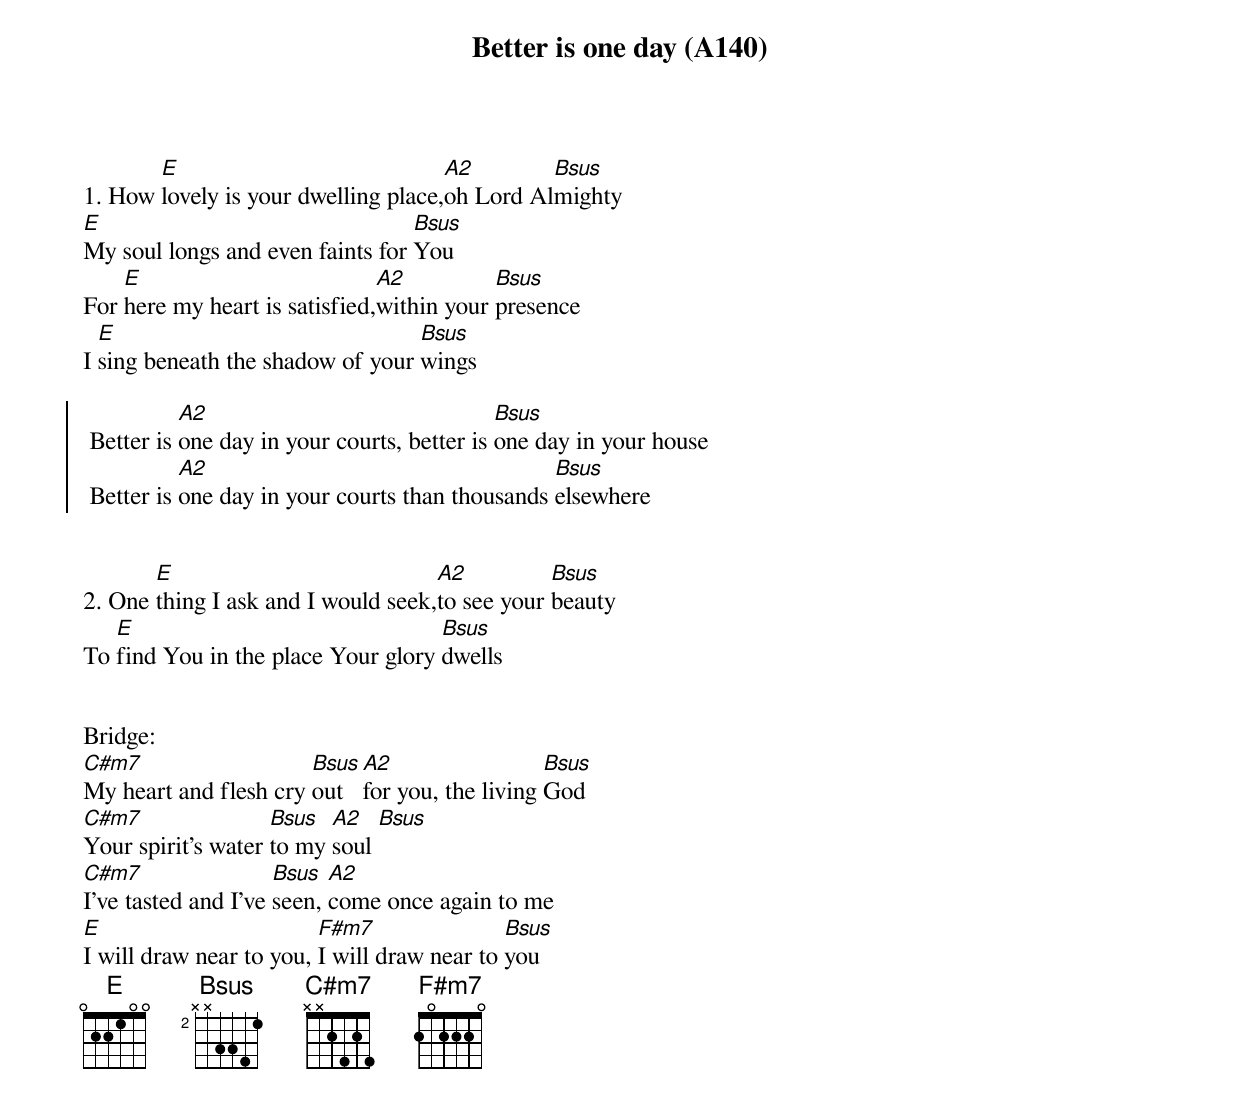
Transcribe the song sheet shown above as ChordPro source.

{title: Better is one day (A140)}
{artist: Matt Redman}

1. How [E]lovely is your dwelling place,[A2]oh Lord Al[Bsus]mighty
[E]My soul longs and even faints for [Bsus]You
For [E]here my heart is satisfied,[A2]within your [Bsus]presence
I [E]sing beneath the shadow of your [Bsus]wings

{soc}
 Better is [A2]one day in your courts, better is [Bsus]one day in your house
 Better is [A2]one day in your courts than thousands [Bsus]elsewhere
 {eoc}


2. One [E]thing I ask and I would seek,[A2]to see your [Bsus]beauty
To [E]find You in the place Your glory [Bsus]dwells


Bridge:
[C#m7]My heart and flesh cry [Bsus]out [A2]for you, the living [Bsus]God
[C#m7]Your spirit's water [Bsus]to my [A2]soul [Bsus]
[C#m7]I've tasted and I've [Bsus]seen, [A2]come once again to me
[E]I will draw near to you, [F#m7]I will draw near to [Bsus]you
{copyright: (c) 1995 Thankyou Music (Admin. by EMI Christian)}
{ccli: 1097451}
